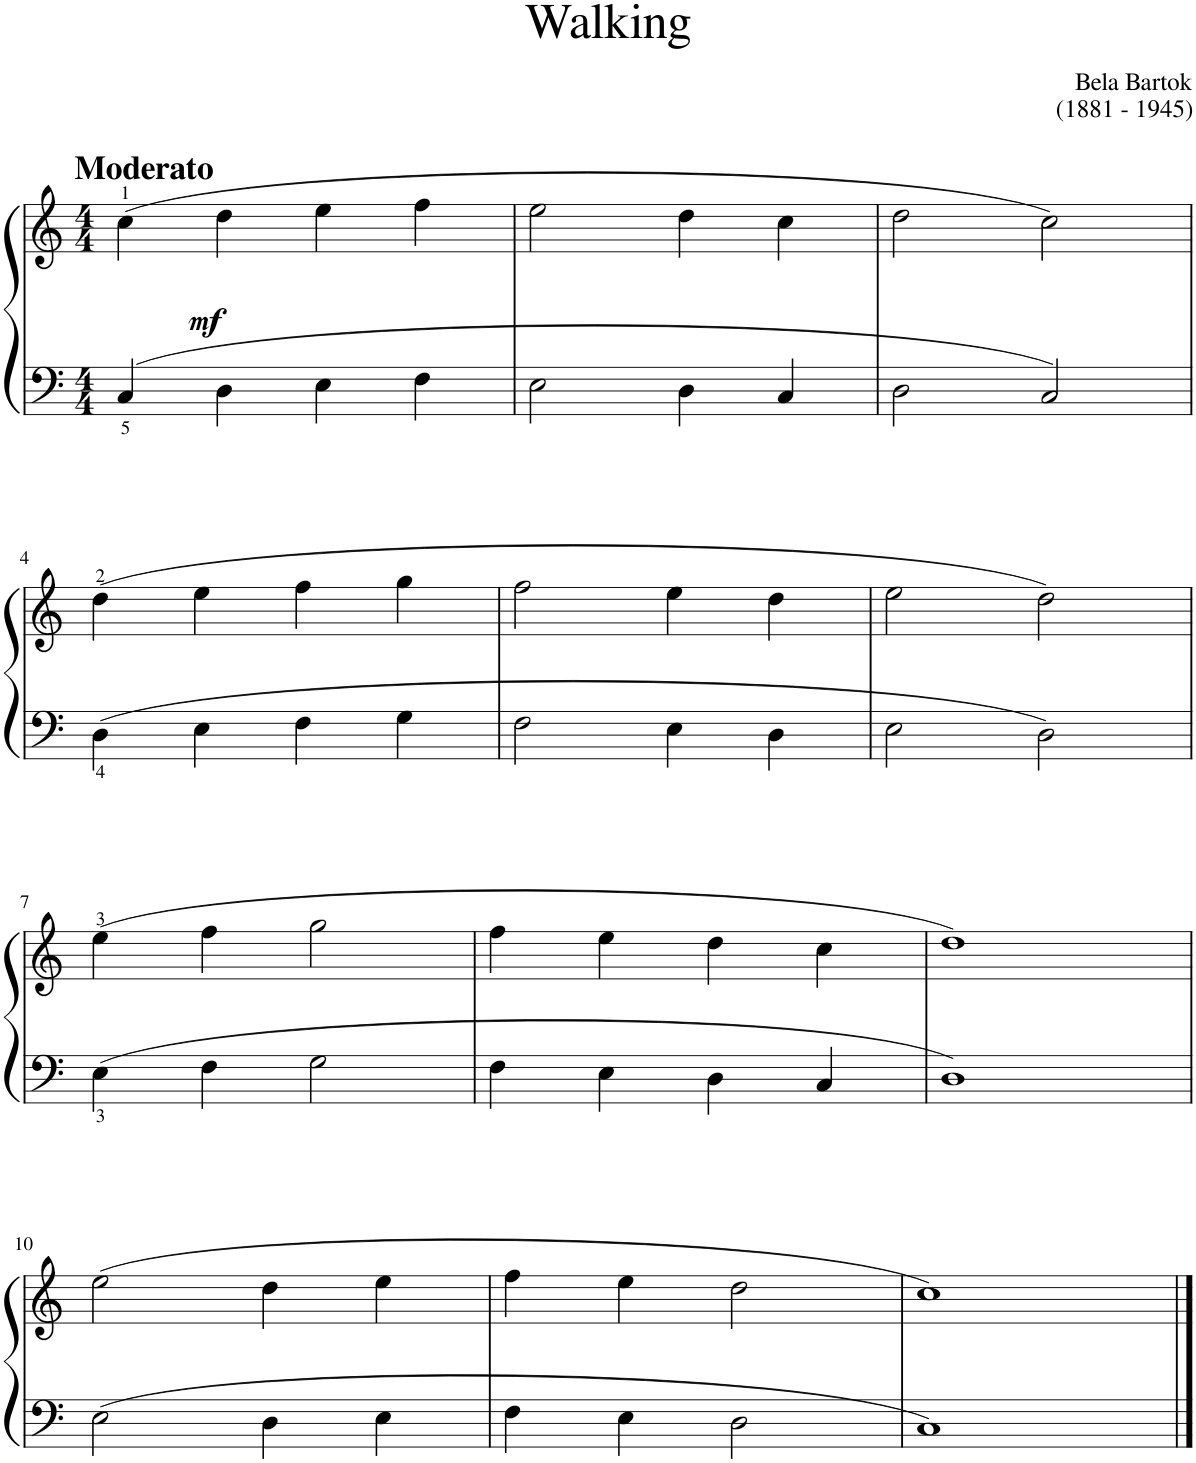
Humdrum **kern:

**kern	**kern	**dynam
*part1	*part1	*part1
*staff2	*staff1	*staff1/2
*I"Piano	*	*
*I'Pno	*	*
*clefF4	*clefG2	*
*k[]	*k[]	*
*M4/4	*M4/4	*
=1	=1	=1
!	!LO:TX:a:B:t=Moderato	!
!	!	!LO:DY:b
4C/	(4cc\	mf
4D\	4dd\	.
4E\	4ee\	.
4F\	4ff\	.
=2	=2	=2
2E\	2ee\	.
4D\	4dd\	.
4C/	4cc\	.
=3	=3	=3
2D\	2dd\	.
2C/	2cc\)	.
!!LO:LB:g=z
=4	=4	=4
4D\	(4dd\	.
4E\	4ee\	.
4F\	4ff\	.
4G\	4gg\	.
=5	=5	=5
2F\	2ff\	.
4E\	4ee\	.
4D\	4dd\	.
=6	=6	=6
2E\	2ee\	.
2D\	2dd\)	.
!!LO:LB:g=z
=7	=7	=7
4E\	(4ee\	.
4F\	4ff\	.
2G\	2gg\	.
=8	=8	=8
4F\	4ff\	.
4E\	4ee\	.
4D\	4dd\	.
4C/	4cc\	.
=9	=9	=9
1D	1dd)	.
!!LO:LB:g=z
=10	=10	=10
2E\	(2ee\	.
4D\	4dd\	.
4E\	4ee\	.
=11	=11	=11
4F\	4ff\	.
4E\	4ee\	.
2D\	2dd\	.
=12	=12	=12
1C	1cc)	.
==	==	==
*-	*-	*-
